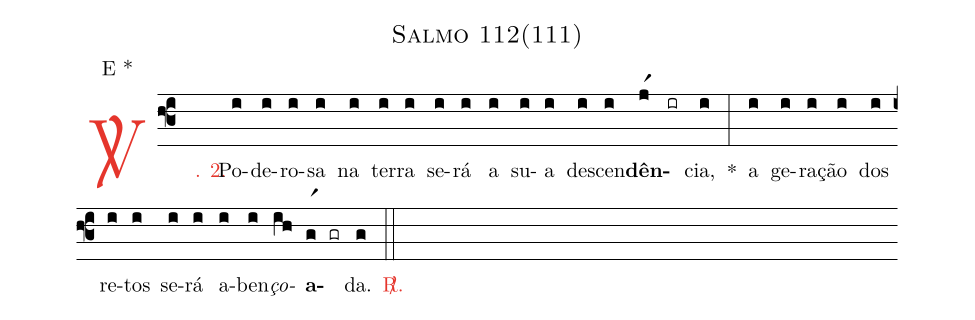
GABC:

name: Salmo 112(111);
mode: E *;
%%
(f3)

<c><sp>V/</sp>. 2.</c>() Po(i)de(i)ro(i)sa(i) na(i) ter(i)ra(i) se(i)rá(i) a(i) su(i)a(i) des(i)cen(i)<b>dên</b>(jr1)(ir)cia,(i) *(:) a(i) ge(i)ra(i)ção(i) dos(i) re(i)tos(i) se(i)rá(i) a(i)ben(i)<i>ço</i>(ih)<b>a</b>(gr1)(gr)da.(g)

<c><sp>R/</sp>.</c>(::)
